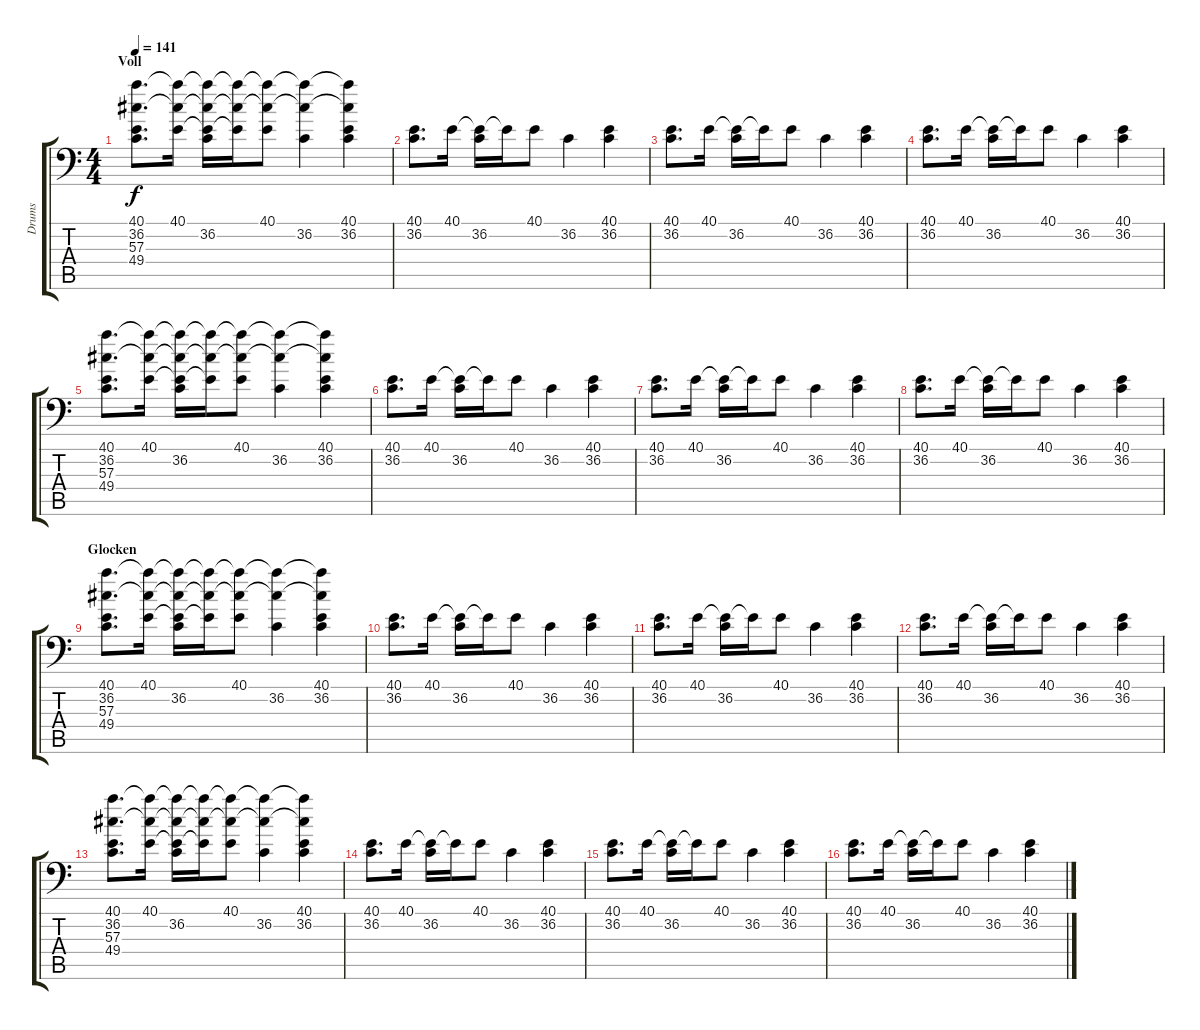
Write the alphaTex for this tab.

\track ("Drums" "Drums") {instrument acousticgrandpiano}
\staff {score tabs}
\tuning (C-1 C-1 C-1 C-1 C-1 C-1) {hide}
\ts (4 4)
\section ("" "Voll")
\tempo 141
\clef f4
\ks c
(40.1 36.2 57.3 49.4).8{d dy f} (40.1 57.3{t} 49.4{t}).16 (40.1{t} 36.2 57.3{t} 49.4{t}).16 (40.1{t} 57.3{t} 49.4{t}).16 (40.1 57.3{t} 49.4{t}).8 (36.2 57.3{t} 49.4{t}).4 (40.1 36.2 57.3{t} 49.4{t}).4 |
(40.1 36.2).8{d} 40.1.16 (40.1{t} 36.2).16 40.1{t}.16 40.1.8 36.2.4 (40.1 36.2).4 |
(40.1 36.2).8{d} 40.1.16 (40.1{t} 36.2).16 40.1{t}.16 40.1.8 36.2.4 (40.1 36.2).4 |
(40.1 36.2).8{d} 40.1.16 (40.1{t} 36.2).16 40.1{t}.16 40.1.8 36.2.4 (40.1 36.2).4 |
(40.1 36.2 57.3 49.4).8{d} (40.1 57.3{t} 49.4{t}).16 (40.1{t} 36.2 57.3{t} 49.4{t}).16 (40.1{t} 57.3{t} 49.4{t}).16 (40.1 57.3{t} 49.4{t}).8 (36.2 57.3{t} 49.4{t}).4 (40.1 36.2 57.3{t} 49.4{t}).4 |
(40.1 36.2).8{d} 40.1.16 (40.1{t} 36.2).16 40.1{t}.16 40.1.8 36.2.4 (40.1 36.2).4 |
(40.1 36.2).8{d} 40.1.16 (40.1{t} 36.2).16 40.1{t}.16 40.1.8 36.2.4 (40.1 36.2).4 |
(40.1 36.2).8{d} 40.1.16 (40.1{t} 36.2).16 40.1{t}.16 40.1.8 36.2.4 (40.1 36.2).4 |
\section ("" "Glocken")
(40.1 36.2 57.3 49.4).8{d} (40.1 57.3{t} 49.4{t}).16 (40.1{t} 36.2 57.3{t} 49.4{t}).16 (40.1{t} 57.3{t} 49.4{t}).16 (40.1 57.3{t} 49.4{t}).8 (36.2 57.3{t} 49.4{t}).4 (40.1 36.2 57.3{t} 49.4{t}).4 |
(40.1 36.2).8{d} 40.1.16 (40.1{t} 36.2).16 40.1{t}.16 40.1.8 36.2.4 (40.1 36.2).4 |
(40.1 36.2).8{d} 40.1.16 (40.1{t} 36.2).16 40.1{t}.16 40.1.8 36.2.4 (40.1 36.2).4 |
(40.1 36.2).8{d} 40.1.16 (40.1{t} 36.2).16 40.1{t}.16 40.1.8 36.2.4 (40.1 36.2).4 |
(40.1 36.2 57.3 49.4).8{d} (40.1 57.3{t} 49.4{t}).16 (40.1{t} 36.2 57.3{t} 49.4{t}).16 (40.1{t} 57.3{t} 49.4{t}).16 (40.1 57.3{t} 49.4{t}).8 (36.2 57.3{t} 49.4{t}).4 (40.1 36.2 57.3{t} 49.4{t}).4 |
(40.1 36.2).8{d} 40.1.16 (40.1{t} 36.2).16 40.1{t}.16 40.1.8 36.2.4 (40.1 36.2).4 |
(40.1 36.2).8{d} 40.1.16 (40.1{t} 36.2).16 40.1{t}.16 40.1.8 36.2.4 (40.1 36.2).4 |
(40.1 36.2).8{d} 40.1.16 (40.1{t} 36.2).16 40.1{t}.16 40.1.8 36.2.4 (40.1 36.2).4
